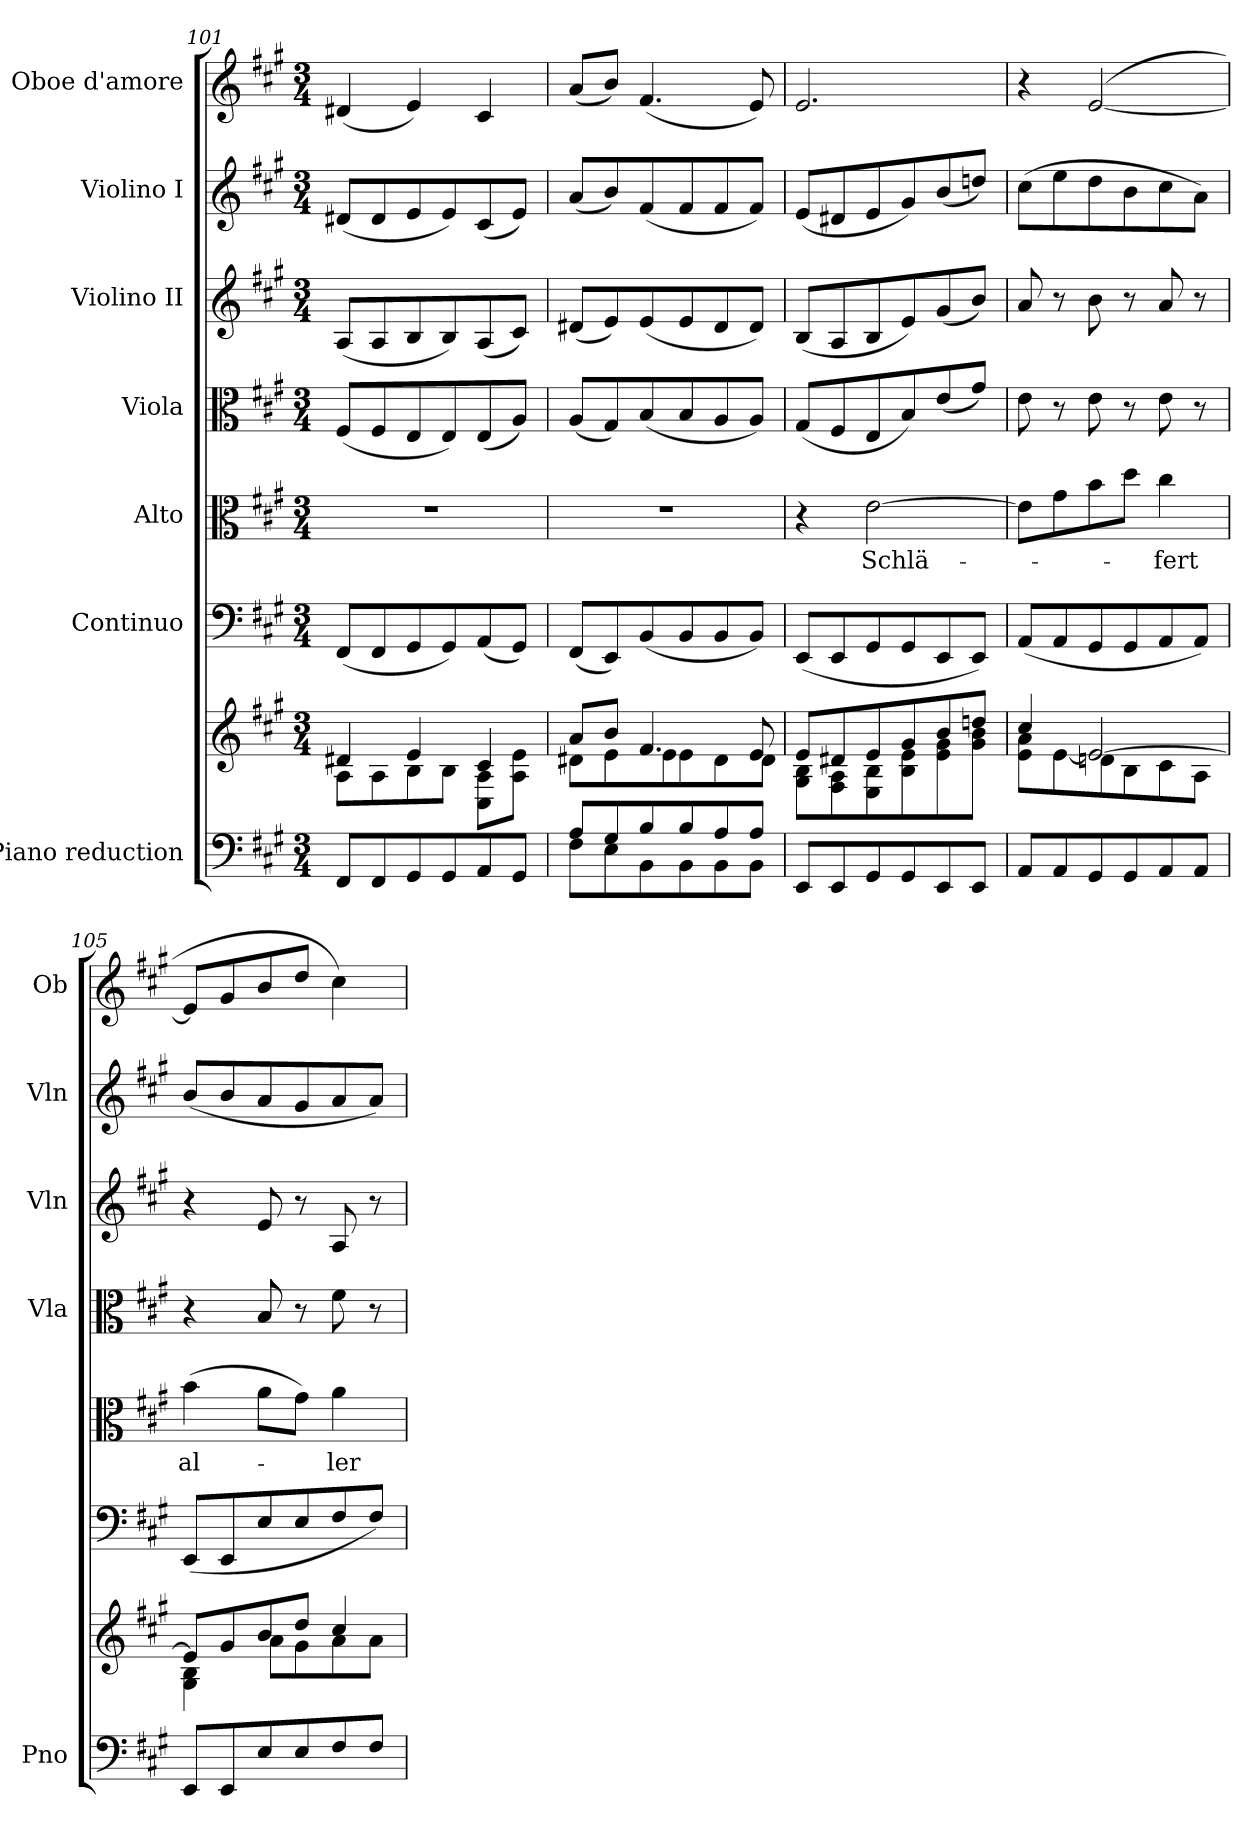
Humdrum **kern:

**kern	**kern	**kern	**kern	**text	**kern	**kern	**kern	**kern
*part7	*part7	*part6	*part5	*part5	*part4	*part3	*part2	*part1
*staff8	*staff7	*staff6	*staff5	*staff5	*staff4	*staff3	*staff2	*staff1
*I"Piano reduction	*	*I"Continuo	*I"Alto	*	*I"Viola	*I"Violino II	*I"Violino I	*I"Oboe d'amore
*I'Pno	*	*	*	*	*I'Vla	*I'Vln	*I'Vln	*I'Ob
*clefF4	*clefG2	*clefF4	*clefC3	*	*clefC3	*clefG2	*clefG2	*clefG2
*k[f#c#g#]	*k[f#c#g#]	*k[f#c#g#]	*k[f#c#g#]	*	*k[f#c#g#]	*k[f#c#g#]	*k[f#c#g#]	*k[f#c#g#]
*M3/4	*M3/4	*M3/4	*M3/4	*	*M3/4	*M3/4	*M3/4	*M3/4
=101	=101	=101	=101	=101	=101	=101	=101	=101
*	*^	*	*	*	*	*	*	*
8FF#/L	4d#X/	8A\L	(<8FF#/L	2.r	.	(<8F#/L	(<8A/L	(<8d#X/L	(<4d#X/
8FF#/	.	8A\	8FF#/	.	.	8F#/	8A/	8d#/	.
8GG#/	4e/	8B\	8GG#/	.	.	8E/	8B/	8e/	4e/)
8GG#/	.	8B\J	8GG#/)	.	.	8E/)	8B/)	8e/)	.
8AA/	4c#/	8C#\ 8A\L	(<8AA/	.	.	(<8E/	(<8A/	(<8c#/	4c#/
8GG#/J	.	8A\ 8e\J	8GG#/J)	.	.	8A/J)	8c#/J)	8e/J)	.
=102	=102	=102	=102	=102	=102	=102	=102	=102	=102
*^	*	*	*	*	*	*	*	*	*
8A/L	8F#\L	8a/L	8d#X\L	(<8FF#/L	2.r	.	(<8A/L	(<8d#X/L	(<8a/L	(<8a/L
8G#/	8E\	8b/J	8e\	8EE/)	.	.	8G#/)	8e/)	8b/)	8b/J)
8B/	8BB\	4.f#/	8e\	(<8BB/	.	.	(<8B/	(<8e/	(<8f#/	(<4.f#/
8B/	8BB\	.	8e\	8BB/	.	.	8B/	8e/	8f#/	.
8A/	8BB\	.	8d#\	8BB/	.	.	8A/	8d#/	8f#/	.
8A/J	8BB\J	8e/	8d#\J	8BB/J)	.	.	8A/J)	8d#/J)	8f#/J)	8e/)
*v	*v	*	*	*	*	*	*	*	*	*
=103	=103	=103	=103	=103	=103	=103	=103	=103	=103
8EE/L	8e/L	8G#\ 8B\L	(<8EE/L	4r	.	(<8G#/L	(<8B/L	(<8e/L	2.e/
8EE/	8d#X/	8F#\ 8A\	8EE/	.	.	8F#/	8A/	8d#X/	.
!	!	!	!	!	!LO:LY:b	!	!	!	!
8GG#/	8e/	8E\ 8B\	8GG#/	[2e\	Schlä-	8E/	8B/	8e/	.
8GG#/	8g#/	8B\ 8e\	8GG#/	.	.	8B/)	8e/)	8g#/)	.
8EE/	8b/	8e\ 8g#\	8EE/	.	.	(<8e/	(<8g#/	(<8b/	.
8EE/J	8ddn/J	8g#\ 8b\J	8EE/J)	.	.	8g#/J)	8b/J)	8ddn/J)	.
=104	=104	=104	=104	=104	=104	=104	=104	=104	=104
8AA/L	4cc#/	8e\ 8a\L	(<8AA/L	8e\L]	.	8e\	8a/	(>8cc#\L	4r
8AA/	.	[8e\	8AA/	8g#\	.	8r	8r	8ee\	.
8GG#/	2e/_	8dn\	8GG#/	8b\	.	8e\	8b\	8dd\	(<[2e/
8GG#/	.	8B\	8GG#/	8dd\J	.	8r	8r	8b\	.
!	!	!	!	!	!LO:LY:b	!	!	!	!
8AA/	.	8c#\	8AA/	4cc#\	-fert	8e\	8a/	8cc#\	.
8AA/J	.	8A\J	8AA/J)	.	.	8r	8r	8a\J)	.
=105	=105	=105	=105	=105	=105	=105	=105	=105	=105
!	!	!	!	!	!LO:LY:b	!	!	!	!
8EE/L	8e/L]	4G#\ 4B\	(<8EE/L	(>4b\	al-	4r	4r	(<8b/L	8e/L]
8EE/	8g#/	.	8EE/	.	.	.	.	8b/	8g#/
8E/	8b/	8a\L	8E/	8a\L	.	8B/	8e/	8a/	8b/
8E/	8dd/J	8g#\	8E/	8g#\J)	.	8r	8r	8g#/	8dd/J
!	!	!	!	!	!LO:LY:b	!	!	!	!
8F#/	4cc#/	8a\	8F#/	4a\	-ler	8f#\	8A/	8a/	4cc#\)
8F#/J	.	8a\J	8F#/J)	.	.	8r	8r	8a/J)	.
*	*v	*v	*	*	*	*	*	*	*
=	=	=	=	=	=	=	=	=
*-	*-	*-	*-	*-	*-	*-	*-	*-
